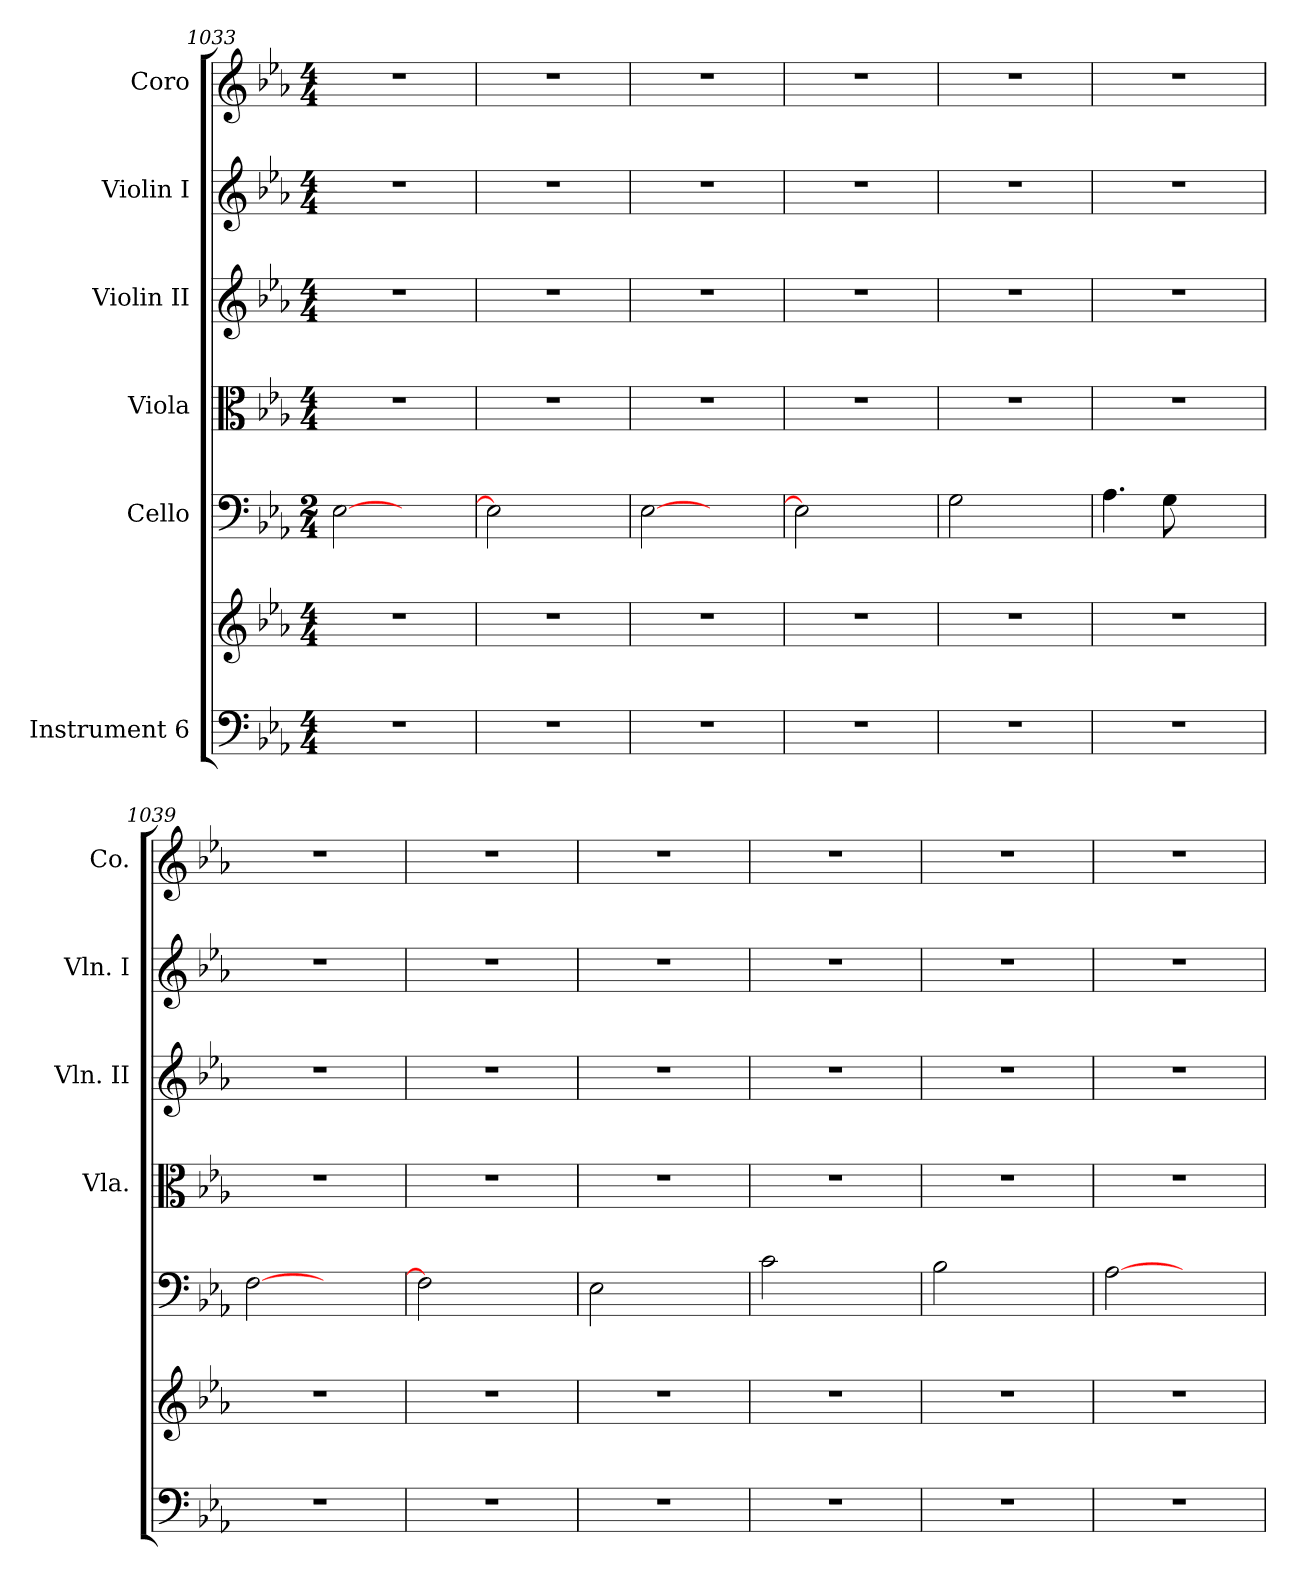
**kern	**kern	**kern	**kern	**kern	**kern	**kern
*part6	*part6	*part5	*part4	*part3	*part2	*part1
*staff7	*staff6	*staff5	*staff4	*staff3	*staff2	*staff1
*I"Instrument 6	*	*I"Cello	*I"Viola	*I"Violin II	*I"Violin I	*I"Coro
*	*	*	*I'Vla.	*I'Vln. II	*I'Vln. I	*I'Co.
*clefF4	*clefG2	*clefF4	*clefC3	*clefG2	*clefG2	*clefG2
*k[b-e-a-]	*k[b-e-a-]	*k[b-e-a-]	*k[b-e-a-]	*k[b-e-a-]	*k[b-e-a-]	*k[b-e-a-]
*E-:	*E-:	*E-:	*E-:	*E-:	*E-:	*E-:
*M4/4	*M4/4	*M2/4	*M4/4	*M4/4	*M4/4	*M4/4
=1033	=1033	=1033	=1033	=1033	=1033	=1033
1r	1r	[>2E-\	1r	1r	1r	1r
.	.	2ryy	.	.	.	.
=1034	=1034	=1034	=1034	=1034	=1034	=1034
1r	1r	2E-\]	1r	1r	1r	1r
.	.	2ryy	.	.	.	.
=1035	=1035	=1035	=1035	=1035	=1035	=1035
1r	1r	[>2E-\	1r	1r	1r	1r
.	.	2ryy	.	.	.	.
=1036	=1036	=1036	=1036	=1036	=1036	=1036
1r	1r	2E-\]	1r	1r	1r	1r
.	.	2ryy	.	.	.	.
=1037	=1037	=1037	=1037	=1037	=1037	=1037
1r	1r	2G\	1r	1r	1r	1r
.	.	2ryy	.	.	.	.
=1038	=1038	=1038	=1038	=1038	=1038	=1038
1r	1r	4.A-\	1r	1r	1r	1r
.	.	8G\	.	.	.	.
.	.	2ryy	.	.	.	.
=1039	=1039	=1039	=1039	=1039	=1039	=1039
1r	1r	[>2F\	1r	1r	1r	1r
.	.	2ryy	.	.	.	.
=1040	=1040	=1040	=1040	=1040	=1040	=1040
1r	1r	2F\]	1r	1r	1r	1r
.	.	2ryy	.	.	.	.
=1041	=1041	=1041	=1041	=1041	=1041	=1041
1r	1r	2E-\	1r	1r	1r	1r
.	.	2ryy	.	.	.	.
=1042	=1042	=1042	=1042	=1042	=1042	=1042
1r	1r	2c\	1r	1r	1r	1r
.	.	2ryy	.	.	.	.
=1043	=1043	=1043	=1043	=1043	=1043	=1043
1r	1r	2B-\	1r	1r	1r	1r
.	.	2ryy	.	.	.	.
!!LO:LB:g=z
=1044	=1044	=1044	=1044	=1044	=1044	=1044
1r	1r	[>2A-\	1r	1r	1r	1r
.	.	2ryy	.	.	.	.
=	=	=	=	=	=	=
*-	*-	*-	*-	*-	*-	*-
